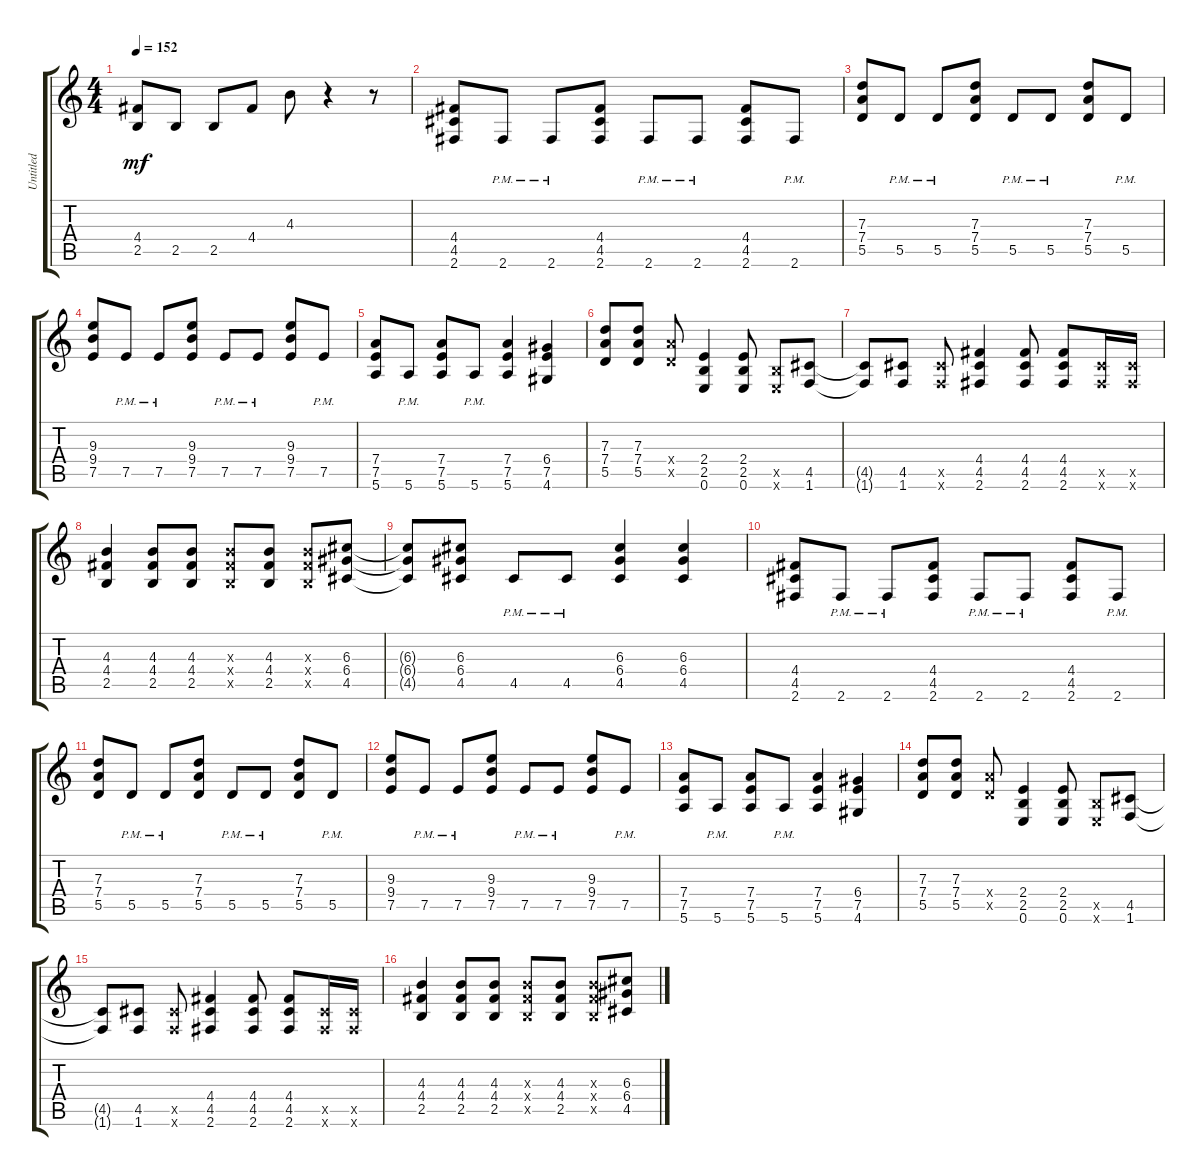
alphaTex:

\track ("Untitled" "Untitled") {instrument distortionguitar}
\staff {score tabs}
\tuning (E4 B3 G3 D3 A2 E2) {hide}
\ts (4 4)
\tempo 152
\clef g2
\ks c
(4.4{t} 2.5{t}).8{dy mf} 2.5.8 2.5.8 4.4.8 4.3.8 r.4 r.8 |
(4.4 4.5 2.6).8 2.6{pm}.8 2.6{pm}.8 (4.4 4.5 2.6).8 2.6{pm}.8 2.6{pm}.8 (4.4 4.5 2.6).8 2.6{pm}.8 |
(7.3 7.4 5.5).8 5.5{pm}.8 5.5{pm}.8 (7.3 7.4 5.5).8 5.5{pm}.8 5.5{pm}.8 (7.3 7.4 5.5).8 5.5{pm}.8 |
(9.3 9.4 7.5).8 7.5{pm}.8 7.5{pm}.8 (9.3 9.4 7.5).8 7.5{pm}.8 7.5{pm}.8 (9.3 9.4 7.5).8 7.5{pm}.8 |
(7.4 7.5 5.6).8 5.6{pm}.8 (7.4 7.5 5.6).8 5.6{pm}.8 (7.4 7.5 5.6).4 (6.4 7.5 4.6).4 |
(7.3 7.4 5.5).8 (7.3 7.4 5.5).8 (7.4{x} 5.5{x}).8 (2.4 2.5 0.6).4 (2.4 2.5 0.6).8 (2.5{x} 0.6{x}).8 (4.5 1.6).8 |
(4.5{t} 1.6{t}).8 (4.5 1.6).8 (4.5{x} 1.6{x}).8 (4.4 4.5 2.6).4 (4.4 4.5 2.6).8 (4.4 4.5 2.6).8 (4.5{x} 2.6{x}).16 (4.5{x} 2.6{x}).16 |
(4.3 4.4 2.5).4 (4.3 4.4 2.5).8 (4.3 4.4 2.5).8 (4.3{x} 4.4{x} 2.5{x}).8 (4.3 4.4 2.5).8 (4.3{x} 4.4{x} 2.5{x}).8 (6.3 6.4 4.5).8 |
(6.3{t} 6.4{t} 4.5{t}).8 (6.3 6.4 4.5).8 4.5{pm}.8 4.5{pm}.8 (6.3 6.4 4.5).4 (6.3 6.4 4.5).4 |
(4.4 4.5 2.6).8 2.6{pm}.8 2.6{pm}.8 (4.4 4.5 2.6).8 2.6{pm}.8 2.6{pm}.8 (4.4 4.5 2.6).8 2.6{pm}.8 |
(7.3 7.4 5.5).8 5.5{pm}.8 5.5{pm}.8 (7.3 7.4 5.5).8 5.5{pm}.8 5.5{pm}.8 (7.3 7.4 5.5).8 5.5{pm}.8 |
(9.3 9.4 7.5).8 7.5{pm}.8 7.5{pm}.8 (9.3 9.4 7.5).8 7.5{pm}.8 7.5{pm}.8 (9.3 9.4 7.5).8 7.5{pm}.8 |
(7.4 7.5 5.6).8 5.6{pm}.8 (7.4 7.5 5.6).8 5.6{pm}.8 (7.4 7.5 5.6).4 (6.4 7.5 4.6).4 |
(7.3 7.4 5.5).8 (7.3 7.4 5.5).8 (7.4{x} 5.5{x}).8 (2.4 2.5 0.6).4 (2.4 2.5 0.6).8 (2.5{x} 0.6{x}).8 (4.5 1.6).8 |
(4.5{t} 1.6{t}).8 (4.5 1.6).8 (4.5{x} 1.6{x}).8 (4.4 4.5 2.6).4 (4.4 4.5 2.6).8 (4.4 4.5 2.6).8 (4.5{x} 2.6{x}).16 (4.5{x} 2.6{x}).16 |
(4.3 4.4 2.5).4 (4.3 4.4 2.5).8 (4.3 4.4 2.5).8 (4.3{x} 4.4{x} 2.5{x}).8 (4.3 4.4 2.5).8 (4.3{x} 4.4{x} 2.5{x}).8 (6.3 6.4 4.5).8
